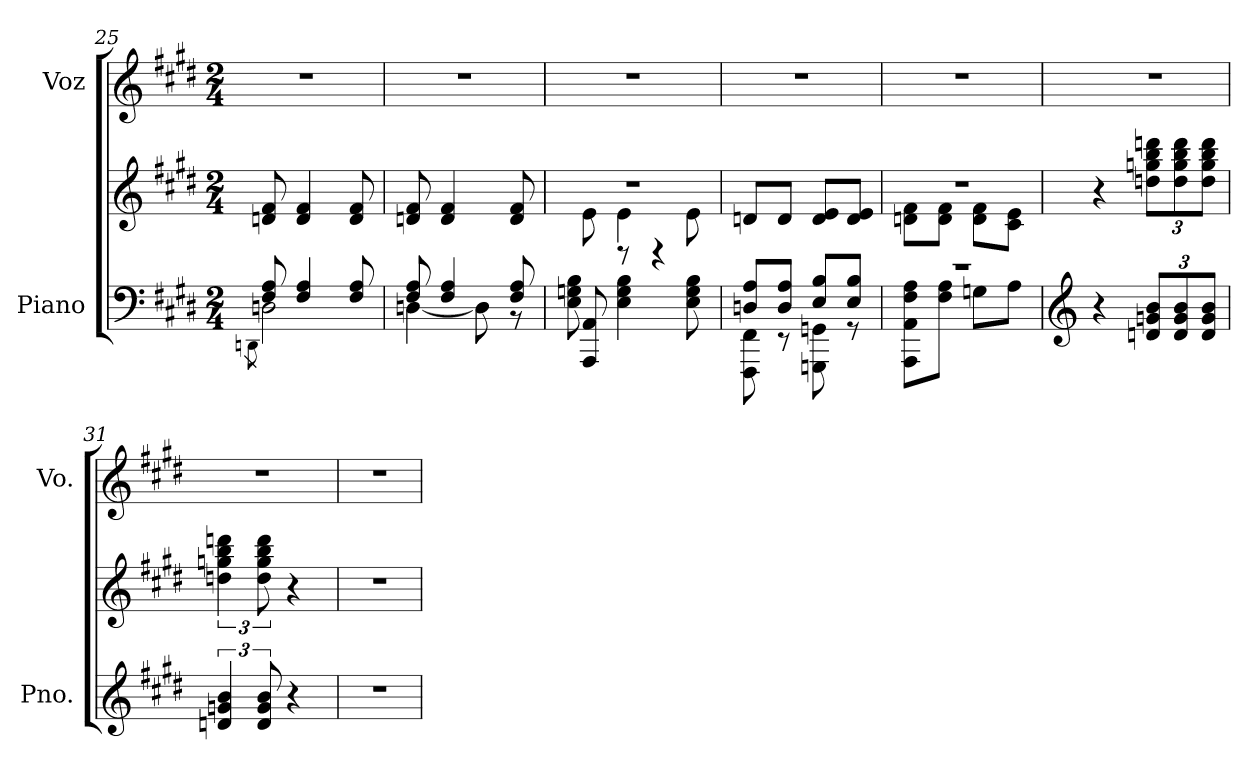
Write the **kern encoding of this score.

**kern	**kern	**kern
*part2	*part2	*part1
*staff3	*staff2	*staff1
*I"Piano	*	*I"Voz
*I'Pno.	*	*I'Vo.
*clefF4	*clefG2	*clefG2
*k[f#c#g#d#]	*k[f#c#g#d#]	*k[f#c#g#d#]
*M2/4	*M2/4	*M2/4
=25	=25	=25
*^	*	*
.	8qDDn\	.	.
8F#/ 8A/	2Dn\	8dn/ 8f#/	2r
4F#/ 4A/	.	4d/ 4f#/	.
8F#/ 8A/	.	8d/ 8f#/	.
!!LO:PB:g=z
=26	=26	=26	=26
8F#/ 8A/	[4Dn\	8dn/ 8f#/	2r
4F#/ 4A/	.	4d/ 4f#/	.
.	8D\]	.	.
8F#/ 8A/	8r	8d/ 8f#/	.
=27	=27	=27	=27
*	*	*^	*
8AAA/ 8AA/	8E\ 8Gn\ 8B\	2r	8e\	2r
8r	4E\ 4G\ 4B\	.	4e\	.
4r	.	.	.	.
.	8E\ 8G\ 8B\	.	8e\	.
*	*	*v	*v	*
=28	=28	=28	=28
8Dn/ 8A/L	8FFF#\ 8FF#\	8dn/L	2r
8D/ 8A/J	8r	8d/J	.
8E/ 8B/L	8GGGn\ 8GGn\	8d/ 8e/L	.
8E/ 8B/J	8r	8d/ 8e/J	.
=29	=29	=29	=29
*	*	*^	*
2r	8AAA\ 8AA\ 8F#\ 8A\L	2r	8dn\ 8f#\L	2r
.	8F#\ 8A\J	.	8d\ 8f#\J	.
.	8Gn\L	.	8d\ 8f#\L	.
.	8A\J	.	8c#\ 8e\J	.
*v	*v	*	*	*
*	*v	*v	*
=30	=30	=30
*clefG2	*	*
4r	4r	2r
*Xbrackettup	*Xbrackettup	*
12dn/ 12gn/ 12b/L	12ddn\ 12ggn\ 12bb\ 12dddn\L	.
12d/ 12g/ 12b/	12dd\ 12gg\ 12bb\ 12ddd\	.
12d/ 12g/ 12b/J	12dd\ 12gg\ 12bb\ 12ddd\J	.
=31	=31	=31
*brackettup	*brackettup	*
6dn/ 6gn/ 6b/	6ddn\ 6ggn\ 6bb\ 6dddn\	2r
12d/ 12g/ 12b/	12dd\ 12gg\ 12bb\ 12ddd\	.
4r	4r	.
!!LO:LB:g=z
=32	=32	=32
2r	2r	2r
=	=	=
*-	*-	*-
